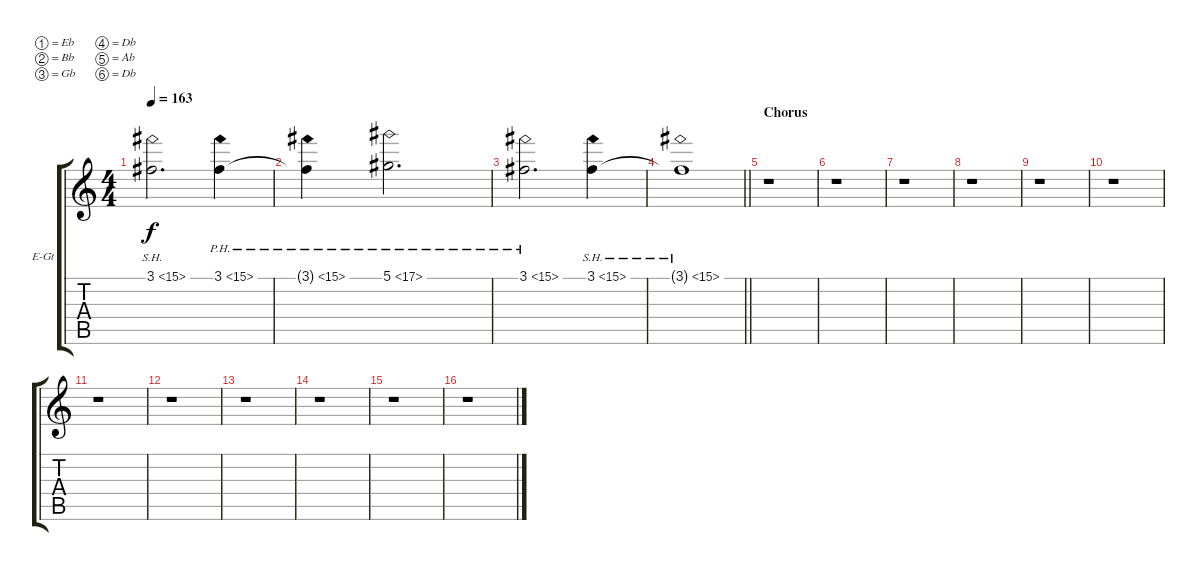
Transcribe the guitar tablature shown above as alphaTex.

\bracketExtendMode groupsimilarinstruments
\firstSystemTrackNameOrientation horizontal
\otherSystemsTrackNameOrientation horizontal
\track ("Guitar 2" "E-Gt") {instrument distortionguitar}
\staff {score tabs}
\tuning (Eb4 Bb3 Gb3 Db3 Ab2 Db2)
\ts (4 4)
\tempo 163
\clef g2
\ks c
3.1{sh 12 t}.2{d dy f} 3.1{ph 12}.4 |
3.1{ph 12 t}.4 5.1{ph 12}.2{d} |
3.1{ph 12}.2{d} 3.1{sh 12}.4 |
\barLineRight lightlight
3.1{sh 12 t}.1 |
\section ("" "Chorus")
r.1 |
r.1 |
r.1 |
r.1 |
r.1 |
r.1 |
r.1 |
r.1 |
r.1 |
r.1 |
r.1 |
r.1
